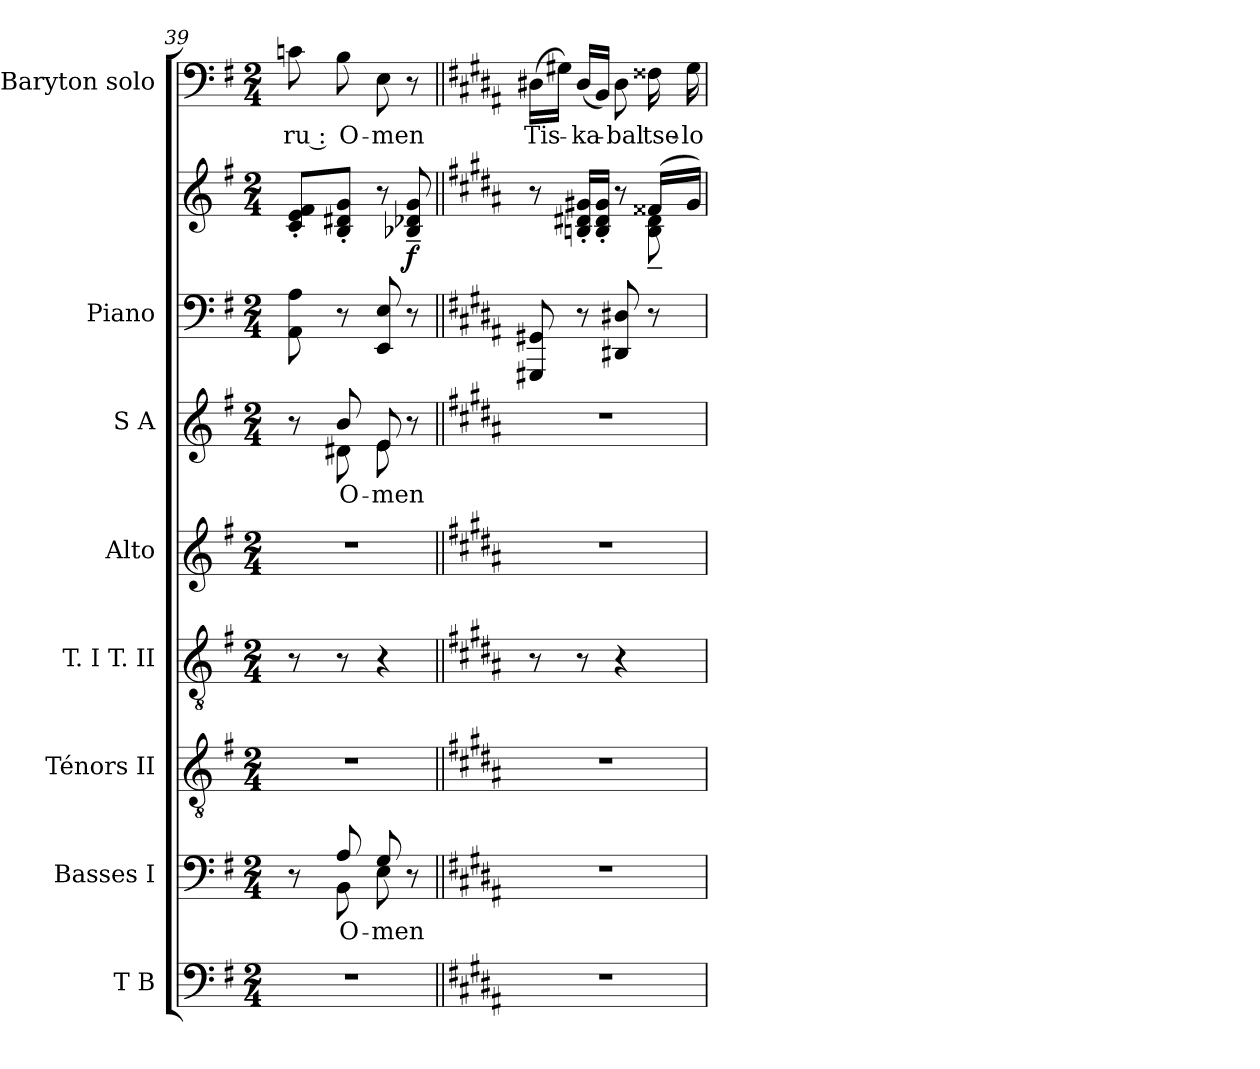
**kern	**kern	**text	**kern	**kern	**kern	**kern	**text	**kern	**kern	**dynam	**kern	**text
*part8	*part7	*part7	*part6	*part5	*part4	*part3	*part3	*part2	*part2	*part2	*part1	*part1
*staff9	*staff8	*staff8	*staff7	*staff6	*staff5	*staff4	*staff4	*staff3	*staff2	*staff2/3	*staff1	*staff1
*I"T B	*I"Basses I	*	*I"Ténors II	*I"T. I T. II	*I"Alto	*I"S A	*	*I"Piano	*	*	*I"Baryton solo	*
*I'B. 2	*I'B. 1	*	*I'T. 2	*I'T. 1	*I'A.	*I'S.	*	*I'P.	*	*	*I'Bar.	*
!!LO:PB:g=z
*clefF4	*clefF4	*	*clefGv2	*clefGv2	*clefG2	*clefG2	*	*clefF4	*clefG2	*	*clefF4	*
*	*	*	*ITrd7c12	*ITrd7c12	*	*	*	*	*	*	*	*
*k[f#]	*k[f#]	*	*k[f#]	*k[f#]	*k[f#]	*k[f#]	*	*k[f#]	*k[f#]	*	*k[f#]	*
*e:	*e:	*	*e:	*e:	*e:	*e:	*	*e:	*e:	*	*e:	*
*M2/4	*M2/4	*	*M2/4	*M2/4	*M2/4	*M2/4	*	*M2/4	*M2/4	*	*M2/4	*
=39	=39	=39	=39	=39	=39	=39	=39	=39	=39	=39	=39	=39
!LO:N:vis=1	!	!	!LO:N:vis=1	!	!LO:N:vis=1	!	!	!	!	!	!	!
*	*^	*	*	*^	*	*^	*	*	*	*	*	*
!	!	!	!	!	!	!	!	!	!	!	!	!	!	!	!LO:LY:b:color=#000000
2r	8r	8ryy	.	2r	8ryy	8r	2r	8r	8ryy	.	8AAi\ 8Ai	8ci/' 8ei' 8f#i'L	.	8cni\	-ru :
!	!	!	!LO:LY:b:color=#000000	!	!	!	!	!	!	!	!	!	!	!	!
!	!	!	!	!	!	!	!	!	!	!LO:LY:b:color=#000000	!	!	!	!	!
!	!	!	!	!	!	!	!	!	!	!	!	!	!	!	!LO:LY:b:color=#000000
.	8Ai/	8BBi\	O-	.	8ryy	8r	.	8bi/	8d#Xi\	O-	8r	8Bi/' 8d#Xi' 8gi'J	.	8Bi\	O-
!	!	!	!LO:LY:b:color=#000000	!	!	!	!	!	!	!	!	!	!	!	!
!	!	!	!	!	!	!	!	!	!	!LO:LY:b:color=#000000	!	!	!	!	!
!	!	!	!	!	!	!	!	!	!	!	!	!	!	!	!LO:LY:b:color=#000000
.	8Gi/	8Ei\	-men	.	4ryy	4r	.	8ei/	8ei\	-men	8EEi/ 8Ei	8r	.	8Ei\	-men
.	8r	8ryy	.	.	.	.	.	8r	8ryy	.	8r	8B-Xi/~ 8d-Xi~ 8gi~	f	8r	.
*	*v	*v	*	*	*	*	*	*v	*v	*	*	*	*	*	*
=40||	=40||	=40||	=40||	=40||	=40||	=40||	=40||	=40||	=40||	=40||	=40||	=40||	=40||
*k[f#c#g#d#a#]	*k[f#c#g#d#a#]	*	*k[f#c#g#d#a#]	*k[f#c#g#d#a#]	*	*k[f#c#g#d#a#]	*k[f#c#g#d#a#]	*	*k[f#c#g#d#a#]	*k[f#c#g#d#a#]	*	*k[f#c#g#d#a#]	*
*g#:	*g#:	*	*g#:	*g#:	*	*g#:	*g#:	*	*g#:	*g#:	*	*g#:	*
*	*^	*	*	*	*	*	*^	*	*	*	*	*	*
!LO:N:vis=1	!LO:N:vis=1	!	!	!LO:N:vis=1	!	!	!LO:N:vis=1	!LO:N:vis=1	!	!	!	!	!	!	!
*	*v	*v	*	*	*	*	*	*v	*v	*	*	*^	*	*	*
*	*^	*	*	*	*	*	*^	*	*	*	*	*	*	*
!	!	!	!	!	!	!	!	!	!	!	!	!	!	!	!	!LO:LY:b:color=#000000
*	*v	*v	*	*	*	*	*	*v	*v	*	*	*	*	*	*	*
2r	2r	.	2r	8ryy	8r	2r	2r	.	8GGG#Xi/ 8GG#Xi	8r	4ryy	.	(16D#Xi\LL	Tis-
.	.	.	.	.	.	.	.	.	.	.	.	.	16G#Xi\JJ)	.
!	!	!	!	!	!	!	!	!	!	!	!	!	!	!LO:LY:b:color=#000000
.	.	.	.	8ryy	8r	.	.	.	8r	16Bni/' 16d#Xi' 16g#Xi'LL	.	.	(16D#i/LL	-ka-
.	.	.	.	.	.	.	.	.	.	16Bi/' 16d#i' 16g#i'JJ	.	.	16BBi/JJ)	.
!	!	!	!	!	!	!	!	!	!	!	!	!	!	!LO:LY:b:color=#000000
.	.	.	.	4ryy	4r	.	.	.	8DD#Xi/ 8D#Xi	8r	8ryy	.	8D#i\	-bal
!	!	!	!	!	!	!	!	!	!	!	!	!	!	!LO:LY:b:color=#000000
.	.	.	.	.	.	.	.	.	8r	(16f##Xi/LL	8Bi\~ 8d#i~	.	16F##Xi\	tse-
!	!	!	!	!	!	!	!	!	!	!	!	!	!	!LO:LY:b:color=#000000
.	.	.	.	.	.	.	.	.	.	16g#i/JJ)	.	.	16G#i\	-lo-
*	*	*	*	*v	*v	*	*	*	*	*v	*v	*	*	*
=	=	=	=	=	=	=	=	=	=	=	=	=
*-	*-	*-	*-	*-	*-	*-	*-	*-	*-	*-	*-	*-
